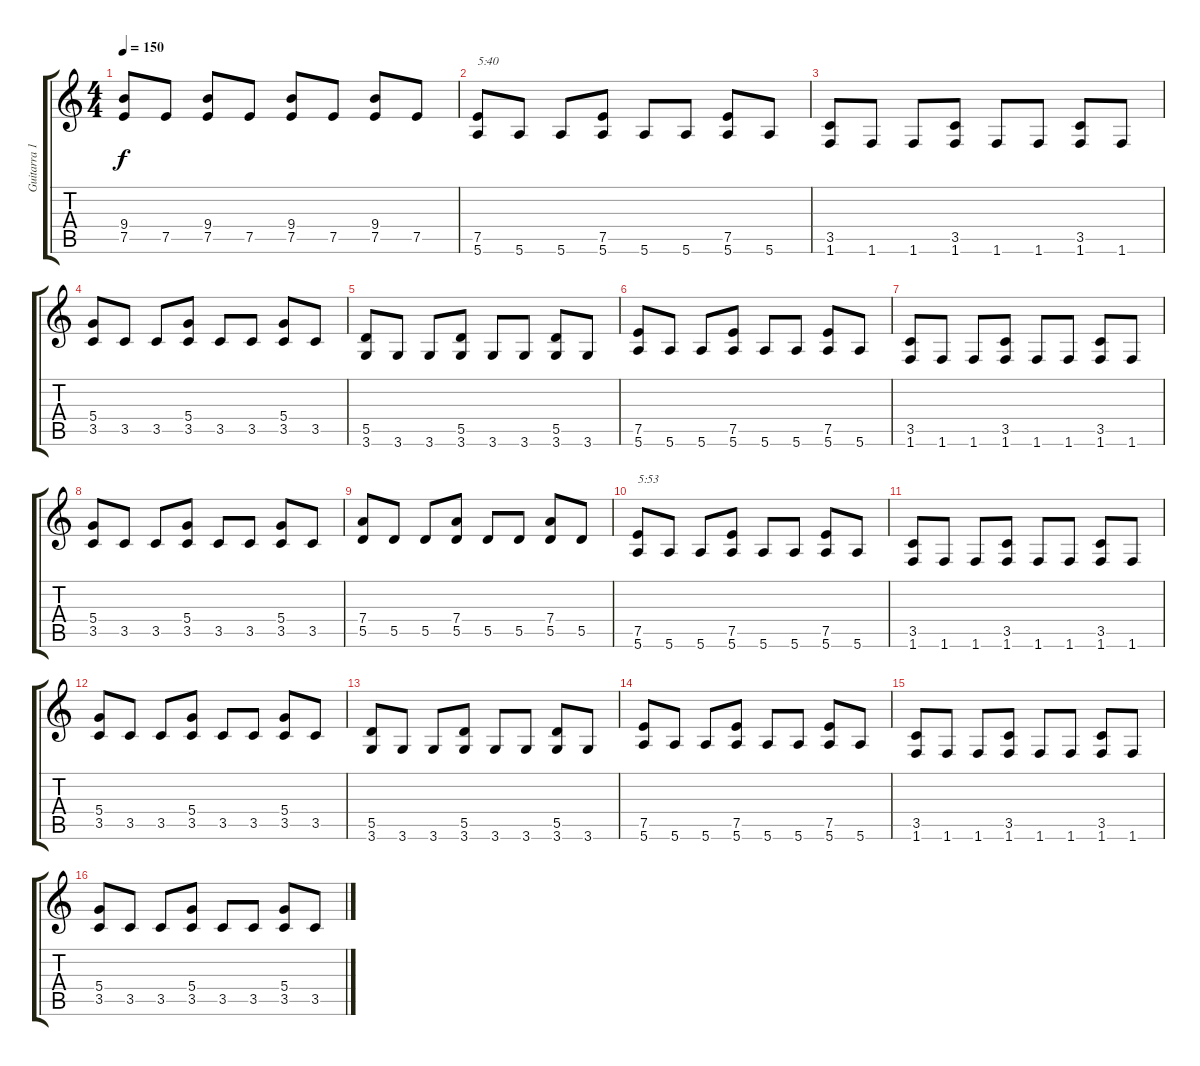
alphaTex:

\track ("Guitarra 1" "Guitarra 1") {instrument distortionguitar}
\staff {score tabs}
\tuning (E4 B3 G3 D3 A2 E2) {hide}
\ts (4 4)
\tempo 150
\clef g2
\ks c
(9.4 7.5).8{dy f} 7.5.8 (9.4 7.5).8 7.5.8 (9.4 7.5).8 7.5.8 (9.4 7.5).8 7.5.8 |
(7.5 5.6).8{txt "5:40"} 5.6.8 5.6.8 (7.5 5.6).8 5.6.8 5.6.8 (7.5 5.6).8 5.6.8 |
(3.5 1.6).8 1.6.8 1.6.8 (3.5 1.6).8 1.6.8 1.6.8 (3.5 1.6).8 1.6.8 |
(5.4 3.5).8 3.5.8 3.5.8 (5.4 3.5).8 3.5.8 3.5.8 (5.4 3.5).8 3.5.8 |
(5.5 3.6).8 3.6.8 3.6.8 (5.5 3.6).8 3.6.8 3.6.8 (5.5 3.6).8 3.6.8 |
(7.5 5.6).8 5.6.8 5.6.8 (7.5 5.6).8 5.6.8 5.6.8 (7.5 5.6).8 5.6.8 |
(3.5 1.6).8 1.6.8 1.6.8 (3.5 1.6).8 1.6.8 1.6.8 (3.5 1.6).8 1.6.8 |
(5.4 3.5).8 3.5.8 3.5.8 (5.4 3.5).8 3.5.8 3.5.8 (5.4 3.5).8 3.5.8 |
(7.4 5.5).8 5.5.8 5.5.8 (7.4 5.5).8 5.5.8 5.5.8 (7.4 5.5).8 5.5.8 |
(7.5 5.6).8{txt "5:53"} 5.6.8 5.6.8 (7.5 5.6).8 5.6.8 5.6.8 (7.5 5.6).8 5.6.8 |
(3.5 1.6).8 1.6.8 1.6.8 (3.5 1.6).8 1.6.8 1.6.8 (3.5 1.6).8 1.6.8 |
(5.4 3.5).8 3.5.8 3.5.8 (5.4 3.5).8 3.5.8 3.5.8 (5.4 3.5).8 3.5.8 |
(5.5 3.6).8 3.6.8 3.6.8 (5.5 3.6).8 3.6.8 3.6.8 (5.5 3.6).8 3.6.8 |
(7.5 5.6).8 5.6.8 5.6.8 (7.5 5.6).8 5.6.8 5.6.8 (7.5 5.6).8 5.6.8 |
(3.5 1.6).8 1.6.8 1.6.8 (3.5 1.6).8 1.6.8 1.6.8 (3.5 1.6).8 1.6.8 |
(5.4 3.5).8 3.5.8 3.5.8 (5.4 3.5).8 3.5.8 3.5.8 (5.4 3.5).8 3.5.8
